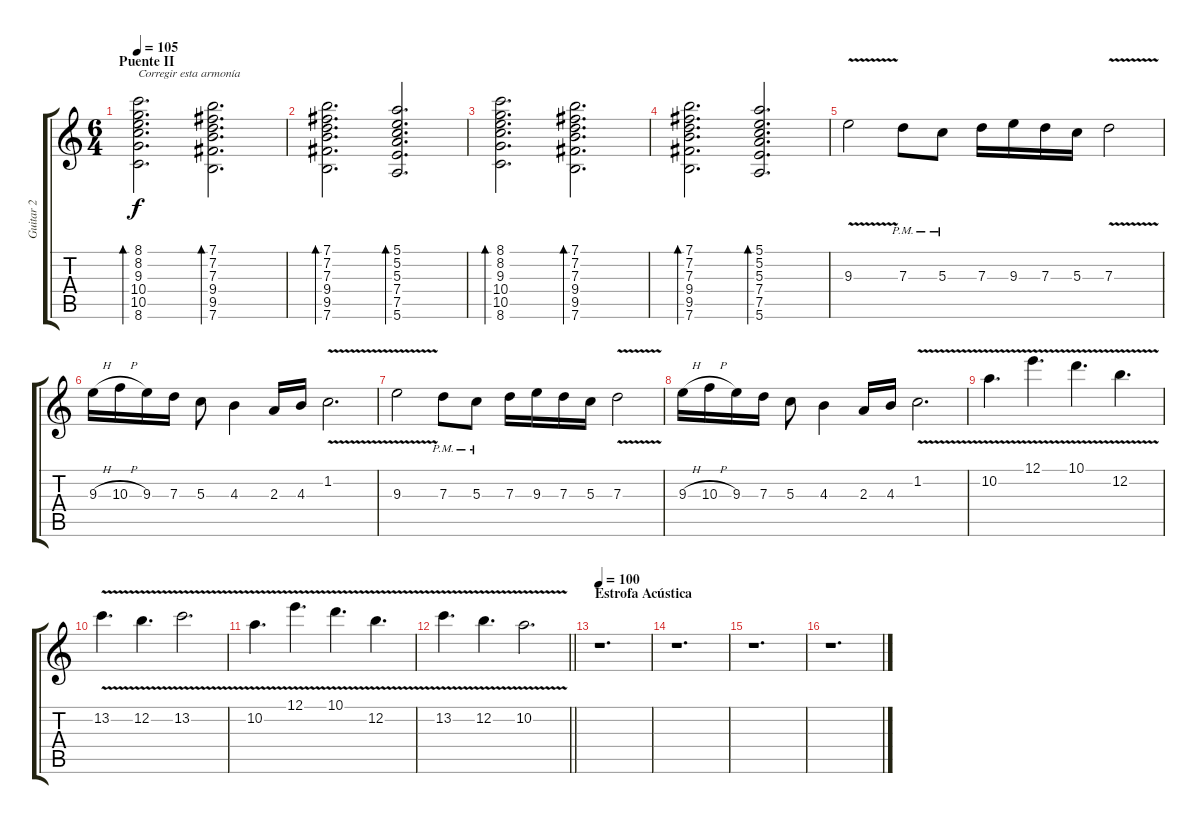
\track ("Guitar 2" "Guitar 2") {instrument distortionguitar}
\staff {score tabs}
\tuning (E4 B3 G3 D3 A2 E2) {hide}
\ts (6 4)
\section ("" "Puente II")
\tempo 105
\clef g2
\ks c
(8.1 8.2 9.3 10.4 10.5 8.6).2{d bd 240 txt "Corregir esta armonía" dy f instrument acousticguitarsteel} (7.1 7.2 7.3 9.4 9.5 7.6).2{d bd 240} |
(7.1 7.2 7.3 9.4 9.5 7.6).2{d bd 240} (5.1 5.2 5.3 7.4 7.5 5.6).2{d bd 240} |
(8.1 8.2 9.3 10.4 10.5 8.6).2{d bd 240} (7.1 7.2 7.3 9.4 9.5 7.6).2{d bd 240} |
(7.1 7.2 7.3 9.4 9.5 7.6).2{d bd 240} (5.1 5.2 5.3 7.4 7.5 5.6).2{d bd 240} |
9.3{v}.2{instrument distortionguitar} 7.3{pm}.8 5.3{pm}.8 7.3.16 9.3.16 7.3.16 5.3.16 7.3{v}.2 |
9.3{h}.16 10.3{h}.16 9.3.16 7.3.16 5.3.8 4.3.4 2.3.16 4.3.16 1.2{v}.2{d} |
9.3{v}.2 7.3{pm}.8 5.3{pm}.8 7.3.16 9.3.16 7.3.16 5.3.16 7.3{v}.2 |
9.3{h}.16 10.3{h}.16 9.3.16 7.3.16 5.3.8 4.3.4 2.3.16 4.3.16 1.2{v}.2{d} |
10.2{v}.4{d} 12.1{v}.4{d} 10.1{v}.4{d} 12.2{v}.4{d} |
13.2{v}.4{d} 12.2{v}.4{d} 13.2{v}.2{d} |
10.2{v}.4{d} 12.1{v}.4{d} 10.1{v}.4{d} 12.2{v}.4{d} |
\barLineRight lightlight
13.2{v}.4{d} 12.2{v}.4{d} 10.2{v}.2{d} |
\section ("" "Estrofa Acústica")
\tempo 100
r.1{d} |
r.1{d} |
r.1{d} |
r.1{d}
